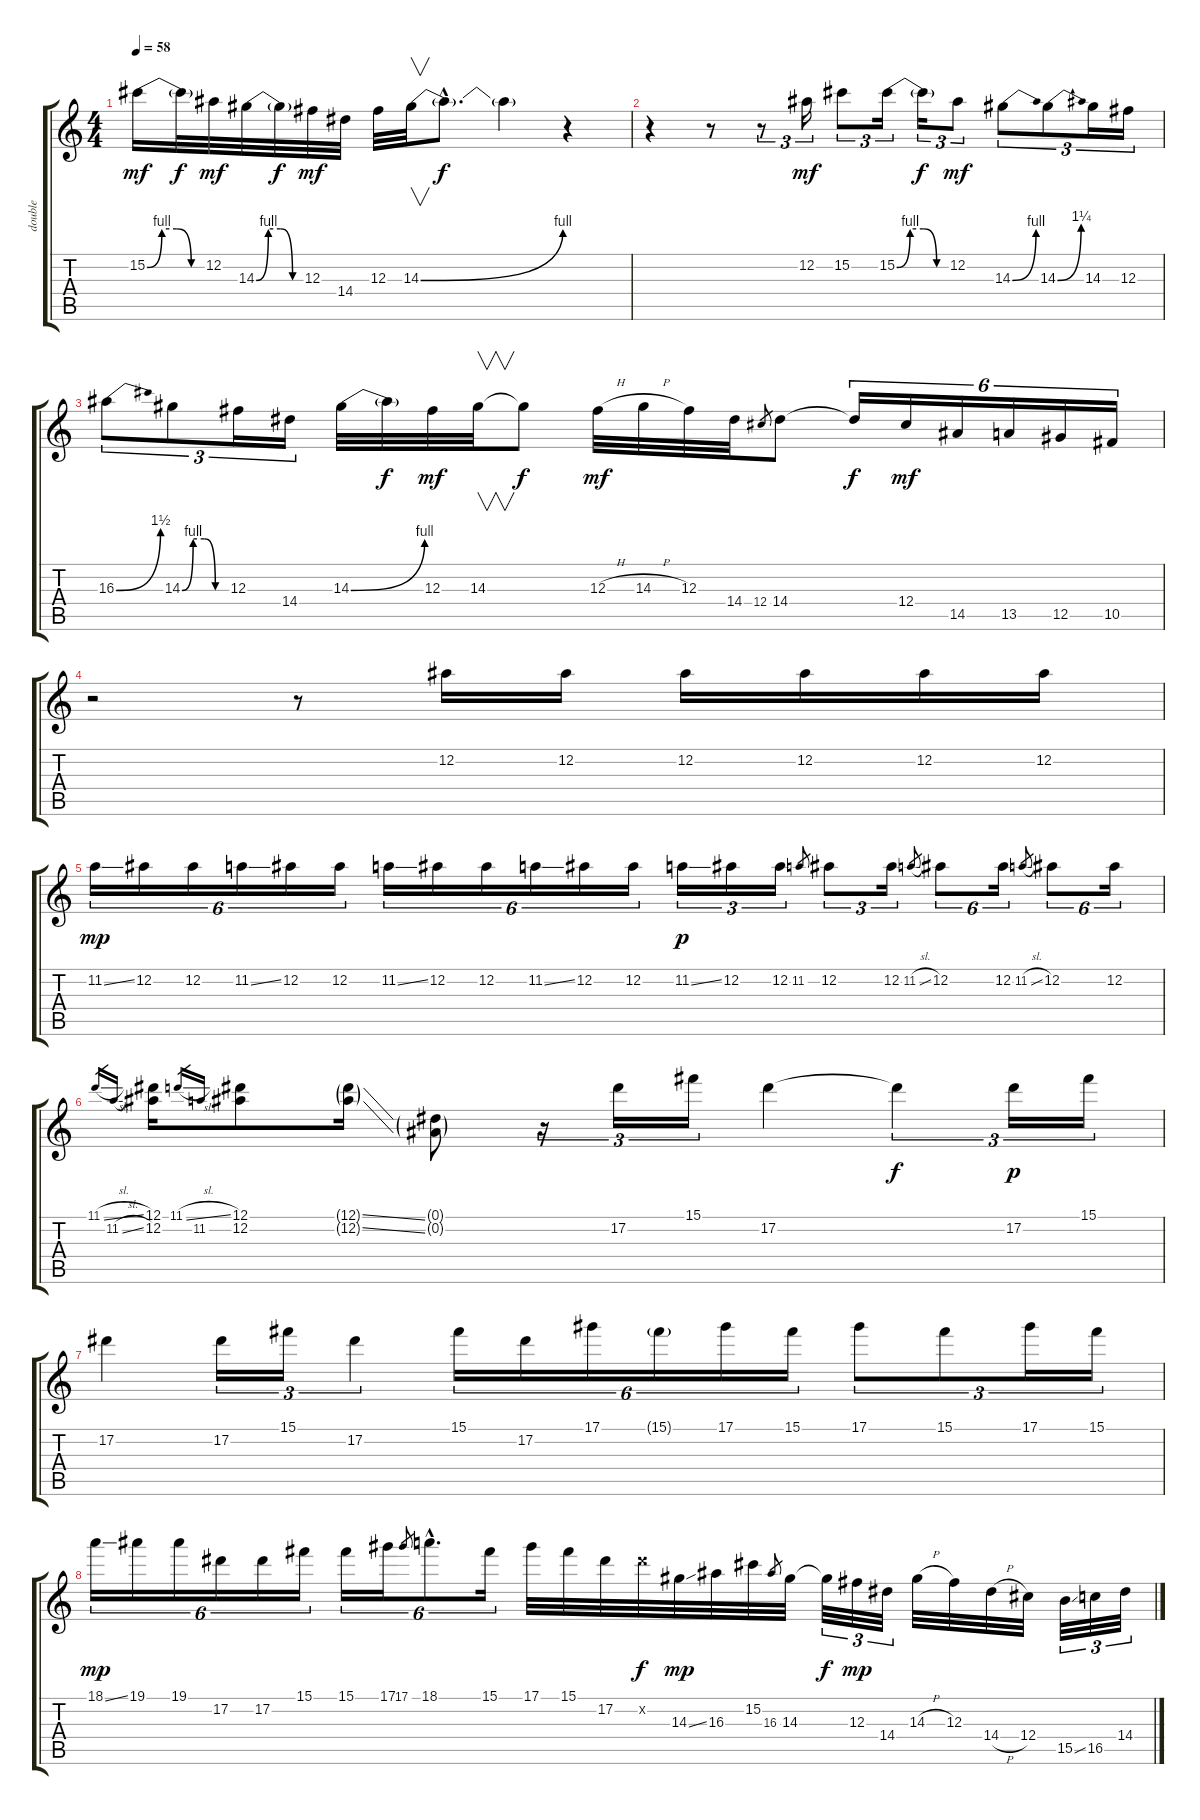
\track ("double" "double") {instrument electricguitarclean}
\staff {score tabs}
\tuning (Eb4 Bb3 Gb3 Db3 Ab2 Eb2) {hide}
\ts (4 4)
\tempo 58
\clef g2
\ks c
15.2{be (custom 0 0 15 4 30 4 45 0 60 0)}.16{dy mf} 15.2{t}.32{dy f} 12.2.32{dy mf} 14.3{be (custom 0 0 15 4 30 4 45 0 60 0)}.32 14.3{t}.32{dy f} 12.3.32{dy mf} 14.4.32 12.3.32 14.3{be (bend 0 0 60 4)}.32{v} 14.3{hac t}.8{d dy f} 14.3{t}.4 r.4 |
r.4 r.8 r.8{tu (3 2)} 12.2.16{tu (3 2) dy mf} 15.2.8{tu (3 2)} 15.2{be (custom 0 0 15 4 30 4 45 0 60 0)}.16{tu (3 2)} 15.2{t}.16{tu (3 2) dy f} 12.2.8{tu (3 2) dy mf} 14.3{be (bend 0 0 60 4)}.8{tu (3 2)} 14.3{be (bend 0 0 60 5)}.8{tu (3 2)} 14.3.16{tu (3 2)} 12.3.16{tu (3 2)} |
16.3{be (bend 0 0 60 6)}.8{tu (3 2)} 14.3{be (custom 0 0 15 4 30 4 45 0 60 0)}.8{tu (3 2)} 12.3.16{tu (3 2)} 14.4.16{tu (3 2)} 14.3{be (bend 0 0 60 4)}.32 14.3{t}.32{dy f} 12.3.32{dy mf} 14.3.32{v} 14.3{t}.8{dy f} 12.3{h}.32{dy mf} 14.3{h}.32 12.3.32 14.4.32 12.4.8{gr} 14.4.8 14.4{t}.16{tu (6 4) dy f} 12.4.16{tu (6 4) dy mf} 14.5.16{tu (6 4)} 13.5.16{tu (6 4)} 12.5.16{tu (6 4)} 10.5.16{tu (6 4)} |
r.2 r.8 12.2.16 12.2.16 12.2.16 12.2.16 12.2.16 12.2.16 |
11.2{ss}.16{tu (6 4) dy mp} 12.2.16{tu (6 4)} 12.2.16{tu (6 4)} 11.2{ss}.16{tu (6 4)} 12.2.16{tu (6 4)} 12.2.16{tu (6 4)} 11.2{ss}.16{tu (6 4)} 12.2.16{tu (6 4)} 12.2.16{tu (6 4)} 11.2{ss}.16{tu (6 4)} 12.2.16{tu (6 4)} 12.2.16{tu (6 4)} 11.2{ss}.16{tu (3 2) dy p} 12.2.16{tu (3 2)} 12.2.16{tu (3 2)} 11.2.8{gr} 12.2.8{tu (3 2)} 12.2.16{tu (3 2)} 11.2{sl}.8{gr} 12.2.8{tu (6 4)} 12.2.16{tu (6 4)} 11.2{sl}.8{gr} 12.2.8{tu (6 4)} 12.2.16{tu (6 4)} |
11.1{sl}.16{gr} 11.2{sl}.16{gr} (12.1 12.2).16 11.1{sl}.16{gr} 11.2.16{gr} (12.1 12.2).8 (12.1{ss g} 12.2{ss g}).16 (0.1{g} 0.2{g}).8 r.16{tu (3 2)} 17.2.16{tu (3 2)} 15.1.16{tu (3 2)} 17.2.4 17.2{t}.4{tu (3 2) dy f} 17.2.16{tu (3 2) dy p} 15.1.16{tu (3 2)} |
17.2.4 17.2.16{tu (3 2)} 15.1.16{tu (3 2)} 17.2.4{tu (3 2)} 15.1.16{tu (6 4)} 17.2.16{tu (6 4)} 17.1.16{tu (6 4)} 15.1{g}.16{tu (6 4)} 17.1.16{tu (6 4)} 15.1.16{tu (6 4)} 17.1.8{tu (3 2)} 15.1.8{tu (3 2)} 17.1.16{tu (3 2)} 15.1.16{tu (3 2)} |
18.1{ss}.16{tu (6 4) dy mp} 19.1.16{tu (6 4)} 19.1.16{tu (6 4)} 17.2.16{tu (6 4)} 17.2.16{tu (6 4)} 15.1.16{tu (6 4)} 15.1.16{tu (6 4)} 17.1.16{tu (6 4)} 17.1.8{gr} 18.1{hac}.8{d tu (6 4)} 15.1.16{tu (6 4)} 17.1.32 15.1.32 17.2.32 17.2{x}.32{dy f} 14.3{ss}.32{dy mp} 16.3.32 15.2.32 16.3.8{gr} 14.3.32 14.3{t}.32{tu (3 2) dy f} 12.3.32{tu (3 2) dy mp} 14.4.32{tu (3 2)} 14.3{h}.32 12.3.32 14.4{h}.32 12.4.32 15.5{ss}.32{tu (3 2)} 16.5.32{tu (3 2)} 14.4.32{tu (3 2)}
